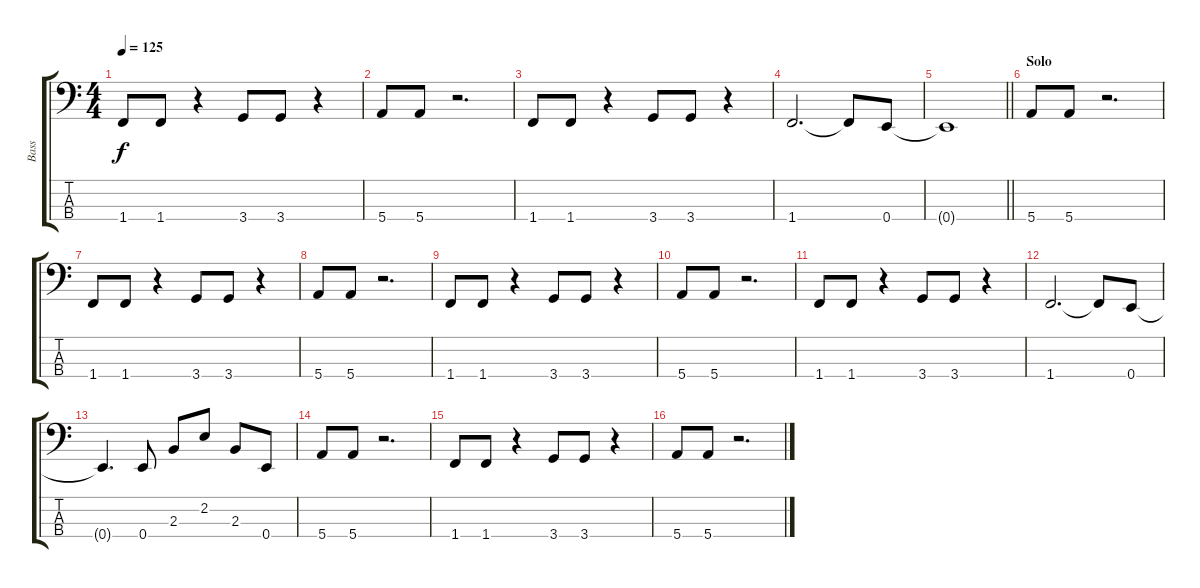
\track ("Bass" "Bass") {instrument electricbassfinger}
\staff {score tabs}
\tuning (G2 D2 A1 E1) {hide}
\ts (4 4)
\tempo 125
\clef f4
\ks c
1.4.8{dy f} 1.4.8 r.4 3.4.8 3.4.8 r.4 |
5.4.8 5.4.8 r.2{d} |
1.4.8 1.4.8 r.4 3.4.8 3.4.8 r.4 |
1.4.2{d} 1.4{t}.8 0.4.8 |
\barLineRight lightlight
0.4{t}.1 |
\section ("" "Solo")
5.4.8 5.4.8 r.2{d} |
1.4.8 1.4.8 r.4 3.4.8 3.4.8 r.4 |
5.4.8 5.4.8 r.2{d} |
1.4.8 1.4.8 r.4 3.4.8 3.4.8 r.4 |
5.4.8 5.4.8 r.2{d} |
1.4.8 1.4.8 r.4 3.4.8 3.4.8 r.4 |
1.4.2{d} 1.4{t}.8 0.4.8 |
0.4{t}.4{d} 0.4.8 2.3.8 2.2.8 2.3.8 0.4.8 |
5.4.8 5.4.8 r.2{d} |
1.4.8 1.4.8 r.4 3.4.8 3.4.8 r.4 |
5.4.8 5.4.8 r.2{d}
